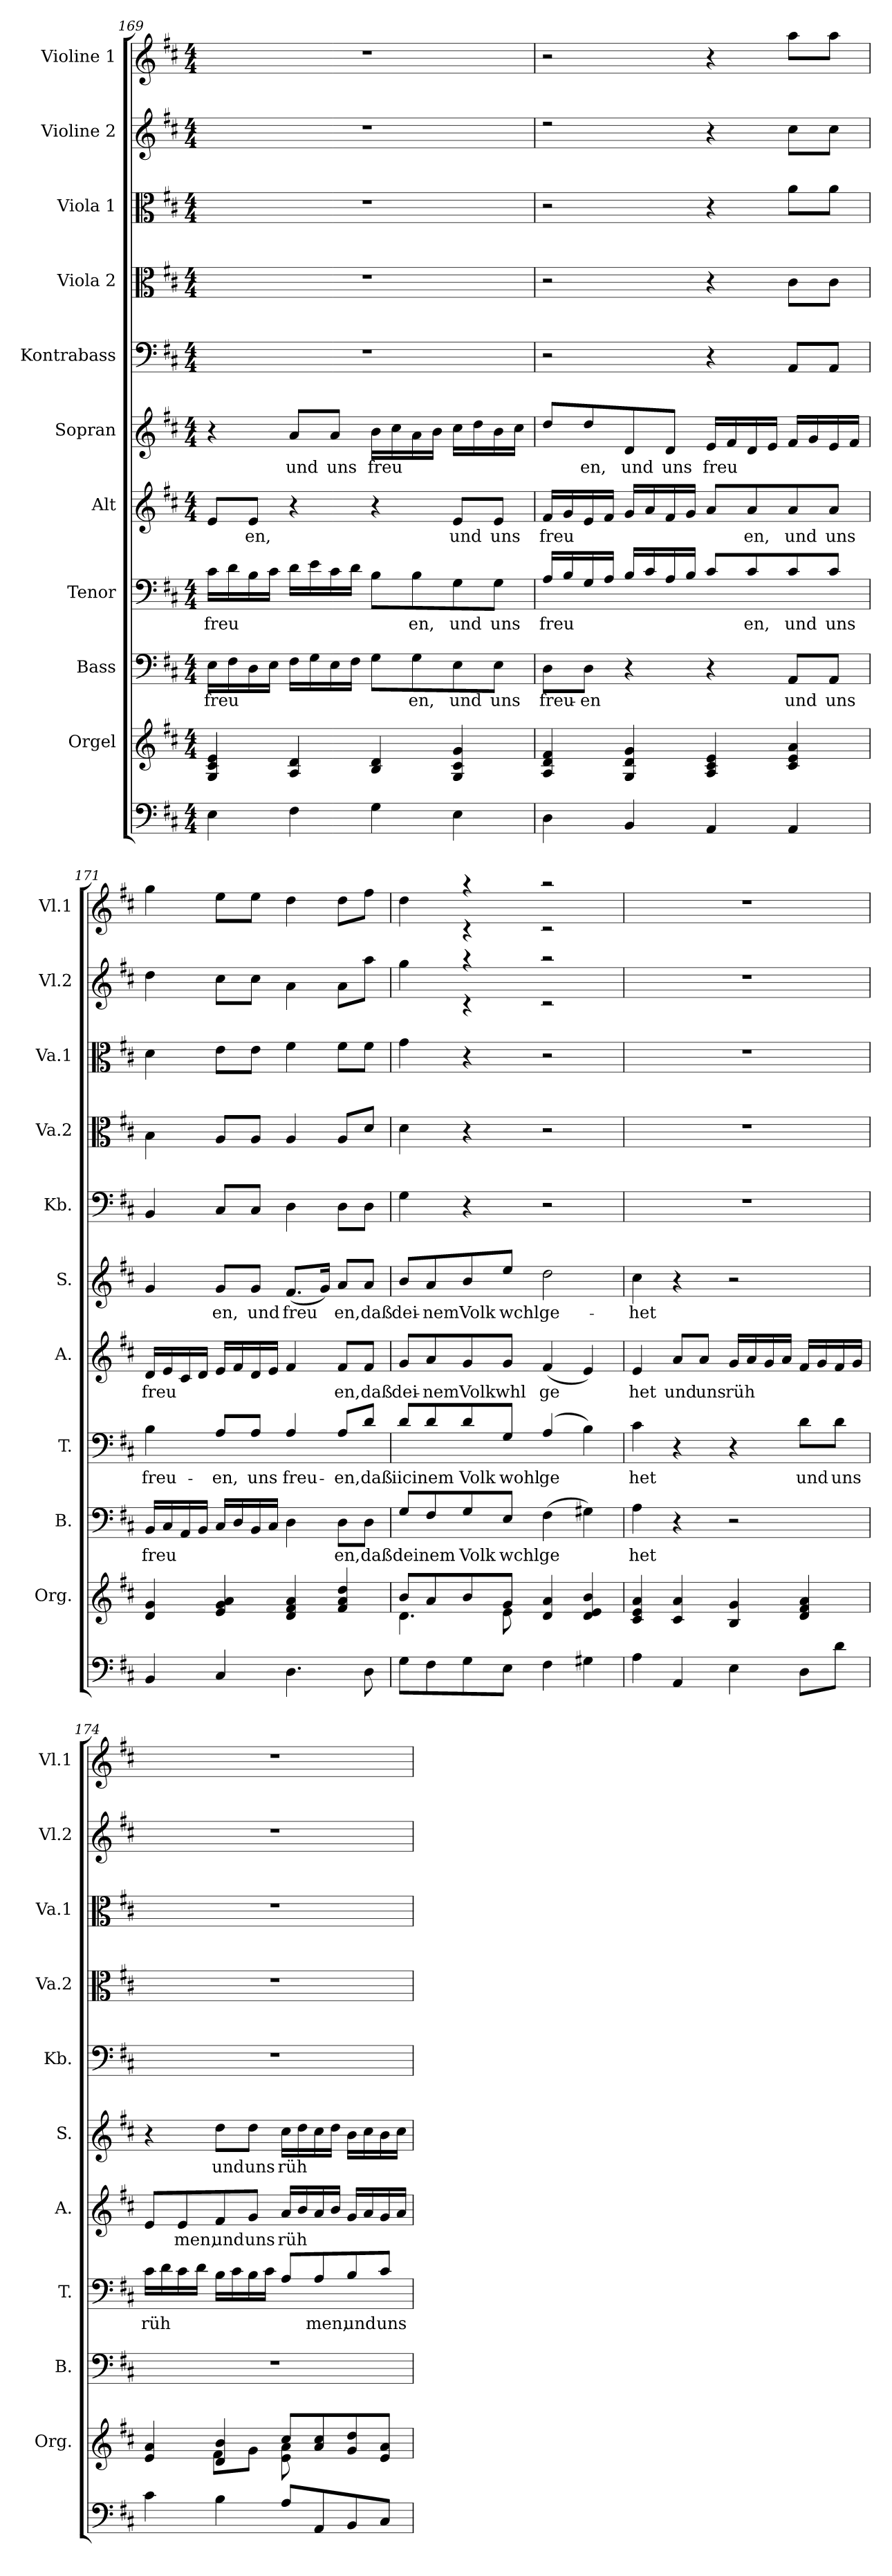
**kern	**kern	**kern	**text	**kern	**text	**kern	**text	**kern	**text	**kern	**kern	**kern	**kern	**kern
*part11	*part10	*part9	*part9	*part8	*part8	*part7	*part7	*part6	*part6	*part5	*part4	*part3	*part2	*part1
*staff11	*staff10	*staff9	*staff9	*staff8	*staff8	*staff7	*staff7	*staff6	*staff6	*staff5	*staff4	*staff3	*staff2	*staff1
*	*I"Orgel	*I"Bass	*	*I"Tenor	*	*I"Alt	*	*I"Sopran	*	*I"Kontrabass	*I"Viola 2	*I"Viola 1	*I"Violine 2	*I"Violine 1
*	*I'Org.	*I'B.	*	*I'T.	*	*I'A.	*	*I'S.	*	*I'Kb.	*I'Va.2	*I'Va.1	*I'Vl.2	*I'Vl.1
*clefF4	*clefG2	*clefF4	*	*clefF4	*	*clefG2	*	*clefG2	*	*clefF4	*clefC3	*clefC3	*clefG2	*clefG2
*k[f#c#]	*k[f#c#]	*k[f#c#]	*	*k[f#c#]	*	*k[f#c#]	*	*k[f#c#]	*	*k[f#c#]	*k[f#c#]	*k[f#c#]	*k[f#c#]	*k[f#c#]
*D:	*D:	*D:	*	*D:	*	*D:	*	*D:	*	*D:	*D:	*D:	*D:	*D:
*M4/4	*M4/4	*M4/4	*	*M4/4	*	*M4/4	*	*M4/4	*	*M4/4	*M4/4	*M4/4	*M4/4	*M4/4
=169	=169	=169	=169	=169	=169	=169	=169	=169	=169	=169	=169	=169	=169	=169
!	!	!	!LO:LY:b	!	!LO:LY:b	!	!	!	!	!	!	!	!	!
4E\	4G/ 4c#/ 4e/	16E\LL	freu	16c#\LL	freu	8e/L	.	4r	.	1r	1r	1r	1r	1r
.	.	16F#\	.	16d\	.	.	.	.	.	.	.	.	.	.
!	!	!	!	!	!	!	!LO:LY:b	!	!	!	!	!	!	!
.	.	16D\	.	16B\	.	8e/J	en,	.	.	.	.	.	.	.
.	.	16E\JJ	.	16c#\JJ	.	.	.	.	.	.	.	.	.	.
!	!	!	!	!	!	!	!	!	!LO:LY:b	!	!	!	!	!
4F#\	4A/ 4d/	16F#\LL	.	16d\LL	.	4r	.	8a/L	und	.	.	.	.	.
.	.	16G\	.	16e\	.	.	.	.	.	.	.	.	.	.
!	!	!	!	!	!	!	!	!	!LO:LY:b	!	!	!	!	!
.	.	16E\	.	16c#\	.	.	.	8a/J	uns	.	.	.	.	.
.	.	16F#\JJ	.	16d\JJ	.	.	.	.	.	.	.	.	.	.
!	!	!	!	!	!	!	!	!	!LO:LY:b	!	!	!	!	!
4G\	4B/ 4d/	8G\L	.	8B\L	.	4r	.	16b\LL	freu	.	.	.	.	.
.	.	.	.	.	.	.	.	16cc#\	.	.	.	.	.	.
!	!	!	!LO:LY:b	!	!LO:LY:b	!	!	!	!	!	!	!	!	!
.	.	8G\	en,	8B\	en,	.	.	16a\	.	.	.	.	.	.
.	.	.	.	.	.	.	.	16b\JJ	.	.	.	.	.	.
!	!	!	!LO:LY:b	!	!LO:LY:b	!	!LO:LY:b	!	!	!	!	!	!	!
4E\	4G/ 4c#/ 4g/	8E\	und	8G\	und	8e/L	und	16cc#\LL	.	.	.	.	.	.
.	.	.	.	.	.	.	.	16dd\	.	.	.	.	.	.
!	!	!	!LO:LY:b	!	!LO:LY:b	!	!LO:LY:b	!	!	!	!	!	!	!
.	.	8E\J	uns	8G\J	uns	8e/J	uns	16b\	.	.	.	.	.	.
.	.	.	.	.	.	.	.	16cc#\JJ	.	.	.	.	.	.
!!LO:PB:g=z
=170	=170	=170	=170	=170	=170	=170	=170	=170	=170	=170	=170	=170	=170	=170
!	!	!	!LO:LY:b	!	!LO:LY:b	!	!LO:LY:b	!	!	!	!	!	!	!
4D\	4A/ 4d/ 4f#/	8D\L	freu-	16A/LL	freu	16f#/LL	freu	8dd/L	.	2r	2r	2r	2rdd	2r
.	.	.	.	16B/	.	16g/	.	.	.	.	.	.	.	.
!	!	!	!LO:LY:b	!	!	!	!	!	!LO:LY:b	!	!	!	!	!
.	.	8D\J	-en	16G/	.	16e/	.	8dd/	en,	.	.	.	.	.
.	.	.	.	16A/JJ	.	16f#/JJ	.	.	.	.	.	.	.	.
!	!	!	!	!	!	!	!	!	!LO:LY:b	!	!	!	!	!
4BB/	4G/ 4d/ 4g/	4r	.	16B/LL	.	16g/LL	.	8d/	und	.	.	.	.	.
.	.	.	.	16c#/	.	16a/	.	.	.	.	.	.	.	.
!	!	!	!	!	!	!	!	!	!LO:LY:b	!	!	!	!	!
.	.	.	.	16A/	.	16f#/	.	8d/J	uns	.	.	.	.	.
.	.	.	.	16B/JJ	.	16g/JJ	.	.	.	.	.	.	.	.
!	!	!	!	!	!	!	!	!	!LO:LY:b	!	!	!	!	!
4AA/	4A/ 4c#/ 4e/	4r	.	8c#/L	.	8a/L	.	16e/LL	freu	4r	4r	4r	4r	4r
.	.	.	.	.	.	.	.	16f#/	.	.	.	.	.	.
!	!	!	!	!	!LO:LY:b	!	!LO:LY:b	!	!	!	!	!	!	!
.	.	.	.	8c#/	en,	8a/	en,	16d/	.	.	.	.	.	.
.	.	.	.	.	.	.	.	16e/JJ	.	.	.	.	.	.
!	!	!	!LO:LY:b	!	!LO:LY:b	!	!LO:LY:b	!	!	!	!	!	!	!
4AA/	4c#/ 4e/ 4a/	8AA/L	und	8c#/	und	8a/	und	16f#/LL	.	8AA/L	8c#\L	8a\L	8cc#\L	8aa\L
.	.	.	.	.	.	.	.	16g/	.	.	.	.	.	.
!	!	!	!LO:LY:b	!	!LO:LY:b	!	!LO:LY:b	!	!	!	!	!	!	!
.	.	8AA/J	uns	8c#/J	uns	8a/J	uns	16e/	.	8AA/J	8c#\J	8a\J	8cc#\J	8aa\J
.	.	.	.	.	.	.	.	16f#/JJ	.	.	.	.	.	.
=171	=171	=171	=171	=171	=171	=171	=171	=171	=171	=171	=171	=171	=171	=171
!	!	!	!LO:LY:b	!	!LO:LY:b	!	!LO:LY:b	!	!	!	!	!	!	!
4BB/	4d/ 4g/	16BB/LL	freu	4B\	freu-	16d/LL	freu	4g/	.	4BB/	4B\	4d\	4dd\	4gg\
.	.	16C#/	.	.	.	16e/	.	.	.	.	.	.	.	.
.	.	16AA/	.	.	.	16c#/	.	.	.	.	.	.	.	.
.	.	16BB/JJ	.	.	.	16d/JJ	.	.	.	.	.	.	.	.
!	!	!	!	!	!LO:LY:b	!	!	!	!LO:LY:b	!	!	!	!	!
4C#/	4e/ 4g/ 4a/	16C#/LL	.	8A/L	-en,	16e/LL	.	8g/L	en,	8C#/L	8A/L	8e\L	8cc#\L	8ee\L
.	.	16D/	.	.	.	16f#/	.	.	.	.	.	.	.	.
!	!	!	!	!	!LO:LY:b	!	!	!	!LO:LY:b	!	!	!	!	!
.	.	16BB/	.	8A/J	uns	16d/	.	8g/J	und	8C#/J	8A/J	8e\J	8cc#\J	8ee\J
.	.	16C#/JJ	.	.	.	16e/JJ	.	.	.	.	.	.	.	.
!	!	!	!	!	!LO:LY:b	!	!	!	!LO:LY:b	!	!	!	!	!
4.D\	4d/ 4f#/ 4a/	4D\	.	4A/	freu-	4f#/	.	(<8.f#/L	freu	4D\	4A/	4f#\	4a\	4dd\
.	.	.	.	.	.	.	.	16g/Jk)	.	.	.	.	.	.
!	!	!	!LO:LY:b	!	!LO:LY:b	!	!LO:LY:b	!	!LO:LY:b	!	!	!	!	!
.	4f#/ 4a/ 4dd/	8D\L	en,	8A/L	-en,	8f#/L	en,	8a/L	en,	8D\L	8A/L	8f#\L	8a\L	8dd\L
!	!	!	!LO:LY:b	!	!LO:LY:b	!	!LO:LY:b	!	!LO:LY:b	!	!	!	!	!
8D\	.	8D\J	daß	8d/J	daß	8f#/J	daß	8a/J	daß	8D\J	8d/J	8f#\J	8aa\J	8ff#\J
!!LO:PB:g=z
=172	=172	=172	=172	=172	=172	=172	=172	=172	=172	=172	=172	=172	=172	=172
*	*^	*	*	*	*	*	*	*	*	*	*	*	*	*
!	!	!	!	!LO:LY:b	!	!LO:LY:b	!	!LO:LY:b	!	!LO:LY:b	!	!	!	!	!
*	*	*	*	*	*	*	*	*	*	*	*	*	*	*^	*^
8G\L	8b/L	4.d\	8G/L	dei­nem	8d/L	iici­nem	8g/L	dei-	8b/L	dei-	4G\	4d\	4g\	4gg\	4ryy	4dd\	4ryy
!	!	!	!	!	!	!	!	!LO:LY:b	!	!LO:LY:b	!	!	!	!	!	!	!
8F#\	8a/	.	8F#/	.	8d/	.	8a/	-nem	8a/	-nem	.	.	.	.	.	.	.
!	!	!	!	!LO:LY:b	!	!LO:LY:b	!	!LO:LY:b	!	!LO:LY:b	!	!	!	!	!	!	!
8G\	8b/	.	8G/	Volk	8d/	Volk	8g/	Volkwhl	8b/	Volk	4r	4r	4r	4raa	4rc	4raa	4rc
!	!	!	!	!LO:LY:b	!	!LO:LY:b	!	!	!	!LO:LY:b	!	!	!	!	!	!	!
8E\J	8g/J	8e\	8E/J	wchl	8G/J	wohl	8g/J	.	8ee/J	wchl	.	.	.	.	.	.	.
!	!	!	!	!LO:LY:b	!	!LO:LY:b	!	!LO:LY:b	!	!LO:LY:b	!	!	!	!	!	!	!
4F#\	4d/ 4a/	2ryy	(>4F#\	ge­	(>4A/	ge	(<4f#/	ge	2dd\	ge-	2r	2r	2r	2raa	2rc	2raa	2rc
4G#X\	4d/ 4e/ 4b/	.	4G#X\)	.	4B\)	.	4e/)	.	.	.	.	.	.	.	.	.	.
*	*	*	*	*	*	*	*	*	*	*	*	*	*	*v	*v	*	*
*	*v	*v	*	*	*	*	*	*	*	*	*	*	*	*	*v	*v
=173	=173	=173	=173	=173	=173	=173	=173	=173	=173	=173	=173	=173	=173	=173
!	!	!	!LO:LY:b	!	!LO:LY:b	!	!LO:LY:b	!	!LO:LY:b	!	!	!	!	!
4A\	4c#/ 4e/ 4a/	4A\	het	4c#\	het	4e/	het	4cc#\	-het	1r	1r	1r	1r	1r
!	!	!	!	!	!	!	!LO:LY:b	!	!	!	!	!	!	!
4AA/	4c#/ 4a/	4r	.	4r	.	8a/L	und	4r	.	.	.	.	.	.
!	!	!	!	!	!	!	!LO:LY:b	!	!	!	!	!	!	!
.	.	.	.	.	.	8a/J	uns	.	.	.	.	.	.	.
!	!	!	!	!	!	!	!LO:LY:b	!	!	!	!	!	!	!
4E\	4B/ 4g/	2r	.	4r	.	16g/LL	rüh	2r	.	.	.	.	.	.
.	.	.	.	.	.	16a/	.	.	.	.	.	.	.	.
.	.	.	.	.	.	16g/	.	.	.	.	.	.	.	.
.	.	.	.	.	.	16a/JJ	.	.	.	.	.	.	.	.
!	!	!	!	!	!LO:LY:b	!	!	!	!	!	!	!	!	!
8D\L	4d/ 4f#/ 4a/	.	.	8d\L	und	16f#/LL	.	.	.	.	.	.	.	.
.	.	.	.	.	.	16g/	.	.	.	.	.	.	.	.
!	!	!	!	!	!LO:LY:b	!	!	!	!	!	!	!	!	!
8d\J	.	.	.	8d\J	uns	16f#/	.	.	.	.	.	.	.	.
.	.	.	.	.	.	16g/JJ	.	.	.	.	.	.	.	.
!!LO:PB:g=z
=174	=174	=174	=174	=174	=174	=174	=174	=174	=174	=174	=174	=174	=174	=174
*	*^	*	*	*	*	*	*	*	*	*	*	*	*	*
!	!	!	!	!	!	!LO:LY:b	!	!	!	!	!	!	!	!	!
4c#\	4e/ 4a/	4ryy	1r	.	16c#\LL	rüh	8e/L	.	4r	.	1r	1r	1r	1r	1r
.	.	.	.	.	16d\	.	.	.	.	.	.	.	.	.	.
!	!	!	!	!	!	!	!	!LO:LY:b	!	!	!	!	!	!	!
.	.	.	.	.	16c#\	.	8e/	men,	.	.	.	.	.	.	.
.	.	.	.	.	16d\JJ	.	.	.	.	.	.	.	.	.	.
!	!	!	!	!	!	!	!	!LO:LY:b	!	!LO:LY:b	!	!	!	!	!
4B\	4d/ 4b/	8f#\L	.	.	16B\LL	.	8f#/	und	8dd\L	und	.	.	.	.	.
.	.	.	.	.	16c#\	.	.	.	.	.	.	.	.	.	.
!	!	!	!	!	!	!	!	!LO:LY:b	!	!LO:LY:b	!	!	!	!	!
.	.	8g\J	.	.	16B\	.	8g/J	uns	8dd\J	uns	.	.	.	.	.
.	.	.	.	.	16c#\JJ	.	.	.	.	.	.	.	.	.	.
!	!	!	!	!	!	!	!	!LO:LY:b	!	!LO:LY:b	!	!	!	!	!
8A/L	8cc#/L	8e\ 8a\	.	.	8A/L	.	16a/LL	rüh	16cc#\LL	rüh	.	.	.	.	.
.	.	.	.	.	.	.	16b/	.	16dd\	.	.	.	.	.	.
!	!	!	!	!	!	!LO:LY:b	!	!	!	!	!	!	!	!	!
8AA/	8a/ 8cc#/	4.ryy	.	.	8A/	men,	16a/	.	16cc#\	.	.	.	.	.	.
.	.	.	.	.	.	.	16b/JJ	.	16dd\JJ	.	.	.	.	.	.
!	!	!	!	!	!	!LO:LY:b	!	!	!	!	!	!	!	!	!
8BB/	8g/ 8dd/	.	.	.	8B/	und	16g/LL	.	16b\LL	.	.	.	.	.	.
.	.	.	.	.	.	.	16a/	.	16cc#\	.	.	.	.	.	.
!	!	!	!	!	!	!LO:LY:b	!	!	!	!	!	!	!	!	!
8C#/J	8e/ 8a/J	.	.	.	8c#/J	uns	16g/	.	16b\	.	.	.	.	.	.
.	.	.	.	.	.	.	16a/JJ	.	16cc#\JJ	.	.	.	.	.	.
*	*v	*v	*	*	*	*	*	*	*	*	*	*	*	*	*
=	=	=	=	=	=	=	=	=	=	=	=	=	=	=
*-	*-	*-	*-	*-	*-	*-	*-	*-	*-	*-	*-	*-	*-	*-
